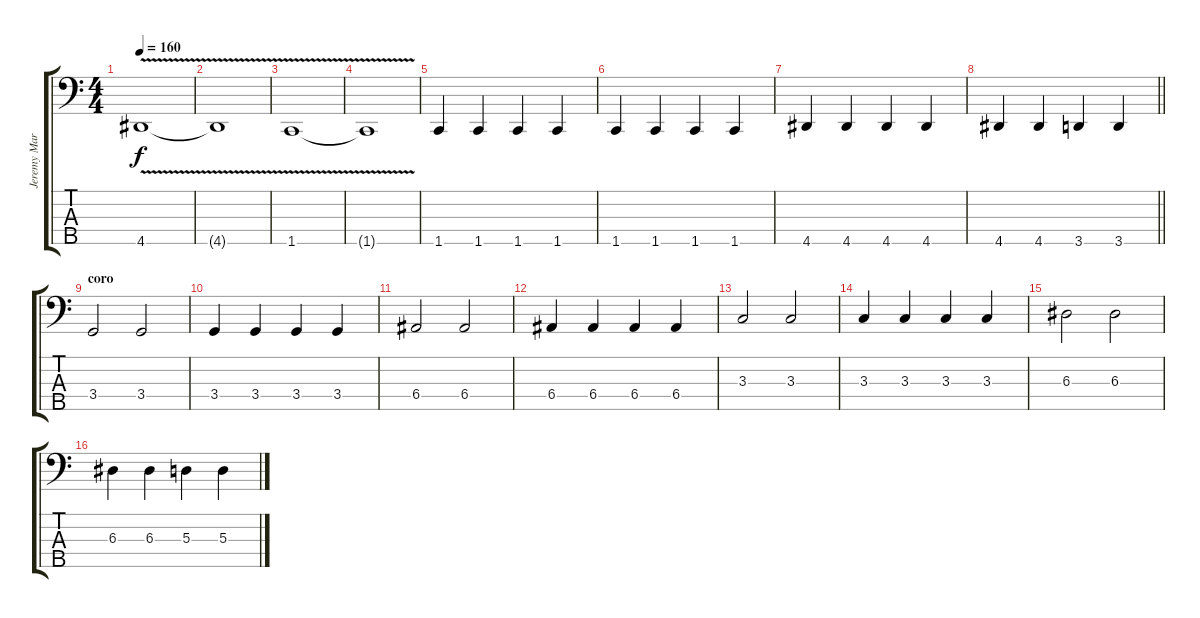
\track ("Jeremy Marshall" "Jeremy Mar") {instrument electricbassfinger}
\staff {score tabs}
\tuning (G2 D2 A1 E1 B0) {hide}
\ts (4 4)
\tempo 160
\clef f4
\ks c
4.5{v}.1{dy f} |
4.5{t}.1 |
1.5{v}.1 |
1.5{t}.1 |
1.5.4 1.5.4 1.5.4 1.5.4 |
1.5.4 1.5.4 1.5.4 1.5.4 |
4.5.4 4.5.4 4.5.4 4.5.4 |
\barLineRight lightlight
4.5.4 4.5.4 3.5.4 3.5.4 |
\section ("" "coro")
3.4.2{volume 16} 3.4.2 |
3.4.4 3.4.4 3.4.4 3.4.4 |
6.4.2 6.4.2 |
6.4.4 6.4.4 6.4.4 6.4.4 |
3.3.2 3.3.2 |
3.3.4 3.3.4 3.3.4 3.3.4 |
6.3.2 6.3.2 |
6.3.4 6.3.4 5.3.4 5.3.4
